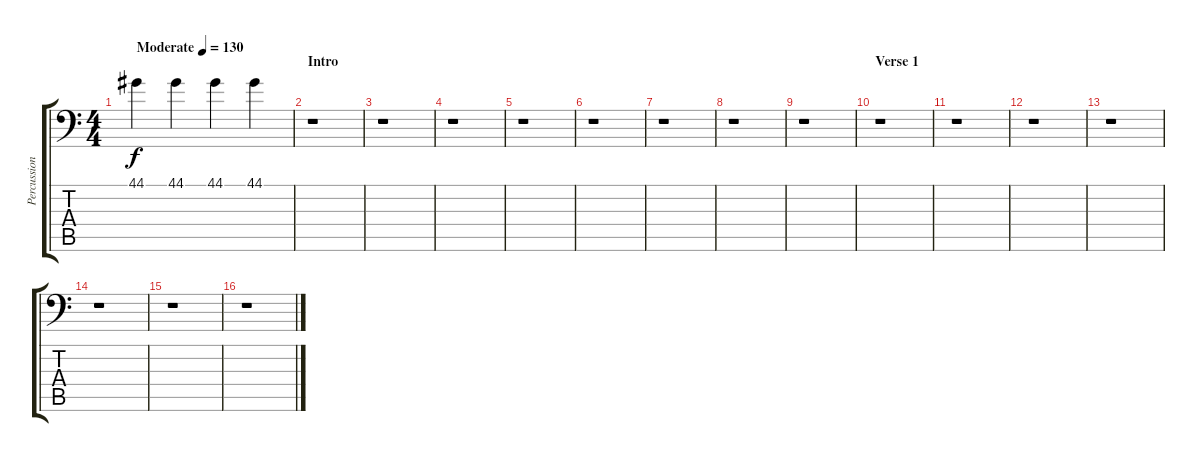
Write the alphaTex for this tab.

\track ("Percussioni" "Percussion") {instrument acousticgrandpiano}
\staff {score tabs}
\tuning (C-1 C-1 C-1 C-1 C-1 C-1) {hide}
\ts (4 4)
\tempo (130 "Moderate")
\clef f4
\ks c
44.1.4{dy f instrument acousticgrandpiano} 44.1.4 44.1.4 44.1.4 |
\section ("" "Intro")
r.1 |
r.1 |
r.1 |
r.1 |
r.1 |
r.1 |
r.1 |
r.1 |
\section ("" "Verse 1")
r.1 |
r.1 |
r.1 |
r.1 |
r.1 |
r.1 |
r.1
